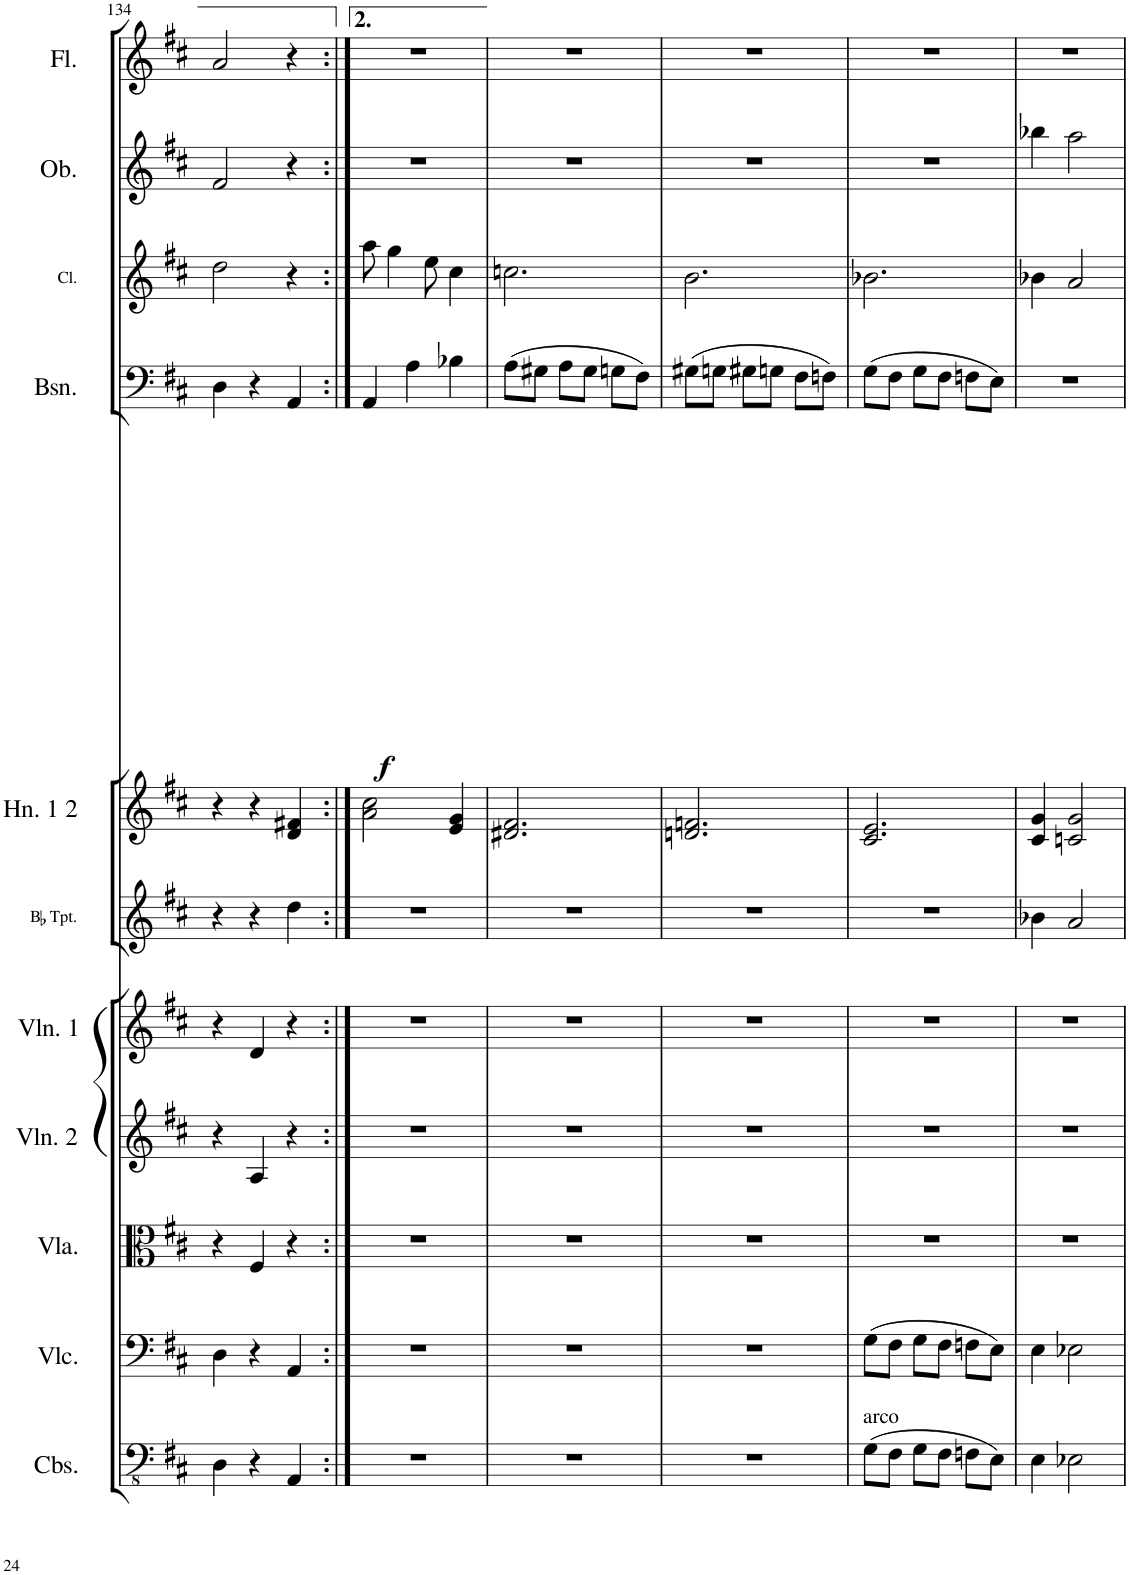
**kern	**kern	**kern	**kern	**kern	**kern	**kern	**kern	**dynam	**kern	**kern	**kern
*part11	*part10	*part9	*part8	*part7	*part6	*part5	*part4	*part4	*part3	*part2	*part1
*staff11	*staff10	*staff9	*staff8	*staff7	*staff6	*staff5	*staff4	*staff4	*staff3	*staff2	*staff1
*I"Basses	*I"Cellos	*I"Violas	*I"Violins 2	*I"Violins 1	*I"B Flat Trumpet	*I"F Horn 1 2	*I"Bassoon	*	*I"B Flat Clarinet	*I"Oboe	*I"Flute
*	*	*I'Vla.	*I'Vln. 2	*I'Vln. 1	*	*I'Hn. 1 2	*I'Bsn.	*	*I'Cl.	*I'Ob.	*I'Fl.
!!LO:PB:g=z
*clefFv4	*clefF4	*clefC3	*clefG2	*clefG2	*clefG2	*clefG2	*clefF4	*	*clefG2	*clefG2	*clefG2
*ITrd7c12	*	*	*	*	*ITrd1c2	*ITrd4c7	*	*	*ITrd1c2	*	*
*k[f#c#]	*k[f#c#]	*k[f#c#]	*k[f#c#]	*k[f#c#]	*k[f#c#]	*k[f#c#]	*k[f#c#]	*	*k[f#c#]	*k[f#c#]	*k[f#c#]
*M3/4	*M3/4	*M3/4	*M3/4	*M3/4	*M3/4	*M3/4	*M3/4	*	*M3/4	*M3/4	*M3/4
=134	=134	=134	=134	=134	=134	=134	=134	=134	=134	=134	=134
4DD\	4D\	4r	4r	4r	4r	4r	4D\	.	2dd\	2f#/	2a/
4r	4r	4F#/	4A/	4d/	4r	4r	4r	.	.	.	.
4AAA/	4AA/	4r	4r	4r	4dd\	4d/ 4f#X/	4AA/	.	4r	4r	4r
=135:|!	=135:|!	=135:|!	=135:|!	=135:|!	=135:|!	=135:|!	=135:|!	=135:|!	=135:|!	=135:|!	=135:|!
!	!	!	!	!	!	!	!	!LO:DY:b	!	!	!
2.r	2.r	2.r	2.r	2.r	2.r	2a\ 2cc#\	4AA/	f	8aa\	2.r	2.r
.	.	.	.	.	.	.	.	.	4gg\	.	.
.	.	.	.	.	.	.	4A\	.	.	.	.
.	.	.	.	.	.	.	.	.	8ee\	.	.
.	.	.	.	.	.	4e/ 4g/	4B-X\	.	4cc#\	.	.
=136	=136	=136	=136	=136	=136	=136	=136	=136	=136	=136	=136
2.r	2.r	2.r	2.r	2.r	2.r	2.d#X/ 2.f#/	(8A\L	.	2.ccn\	2.r	2.r
.	.	.	.	.	.	.	8G#X\J	.	.	.	.
.	.	.	.	.	.	.	8A\L	.	.	.	.
.	.	.	.	.	.	.	8G#\J	.	.	.	.
.	.	.	.	.	.	.	8Gn\L	.	.	.	.
.	.	.	.	.	.	.	8F#\J)	.	.	.	.
=137	=137	=137	=137	=137	=137	=137	=137	=137	=137	=137	=137
2.r	2.r	2.r	2.r	2.r	2.r	2.dn/ 2.fn/	(8G#X\L	.	2.b\	2.r	2.r
.	.	.	.	.	.	.	8Gn\J	.	.	.	.
.	.	.	.	.	.	.	8G#X\L	.	.	.	.
.	.	.	.	.	.	.	8Gn\J	.	.	.	.
.	.	.	.	.	.	.	8F#\L	.	.	.	.
.	.	.	.	.	.	.	8Fn\J)	.	.	.	.
=138	=138	=138	=138	=138	=138	=138	=138	=138	=138	=138	=138
!LO:TX:a:t=arco	!	!	!	!	!	!	!	!	!	!	!
(8GG\L	(8G\L	2.r	2.r	2.r	2.r	2.c#/ 2.e/	(8G\L	.	2.b-X\	2.r	2.r
8FF#\J	8F#\J	.	.	.	.	.	8F#\J	.	.	.	.
8GG\L	8G\L	.	.	.	.	.	8G\L	.	.	.	.
8FF#\J	8F#\J	.	.	.	.	.	8F#\J	.	.	.	.
8FFn\L	8Fn\L	.	.	.	.	.	8Fn\L	.	.	.	.
8EE\J)	8E\J)	.	.	.	.	.	8E\J)	.	.	.	.
=139	=139	=139	=139	=139	=139	=139	=139	=139	=139	=139	=139
4EE\	4E\	2.r	2.r	2.r	4b-X\	4c#/ 4g/	2.r	.	4b-X\	4bb-X\	2.r
2EE-X\	2E-X\	.	.	.	2a/	2cn/ 2g/	.	.	2a/	2aa\	.
=	=	=	=	=	=	=	=	=	=	=	=
*-	*-	*-	*-	*-	*-	*-	*-	*-	*-	*-	*-
